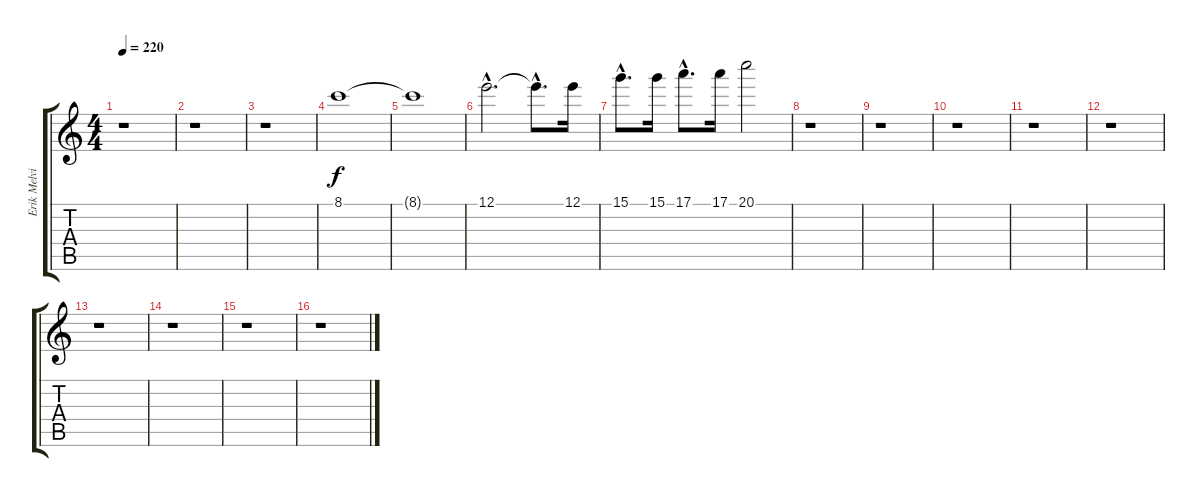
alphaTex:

\track ("Erik Melvin" "Erik Melvi") {instrument overdrivenguitar}
\staff {score tabs}
\tuning (E4 B3 G3 D3 A2 E2) {hide}
\ts (4 4)
\tempo 220
\clef g2
\ks c
r.1{dy f} |
r.1 |
r.1 |
8.1.1 |
8.1{t}.1 |
12.1{hac}.2{d} 12.1{hac t}.8{d} 12.1.16 |
15.1{hac}.8{d} 15.1.16 17.1{hac}.8{d} 17.1.16 20.1.2 |
r.1 |
r.1 |
r.1 |
r.1 |
r.1 |
r.1 |
r.1 |
r.1 |
r.1
